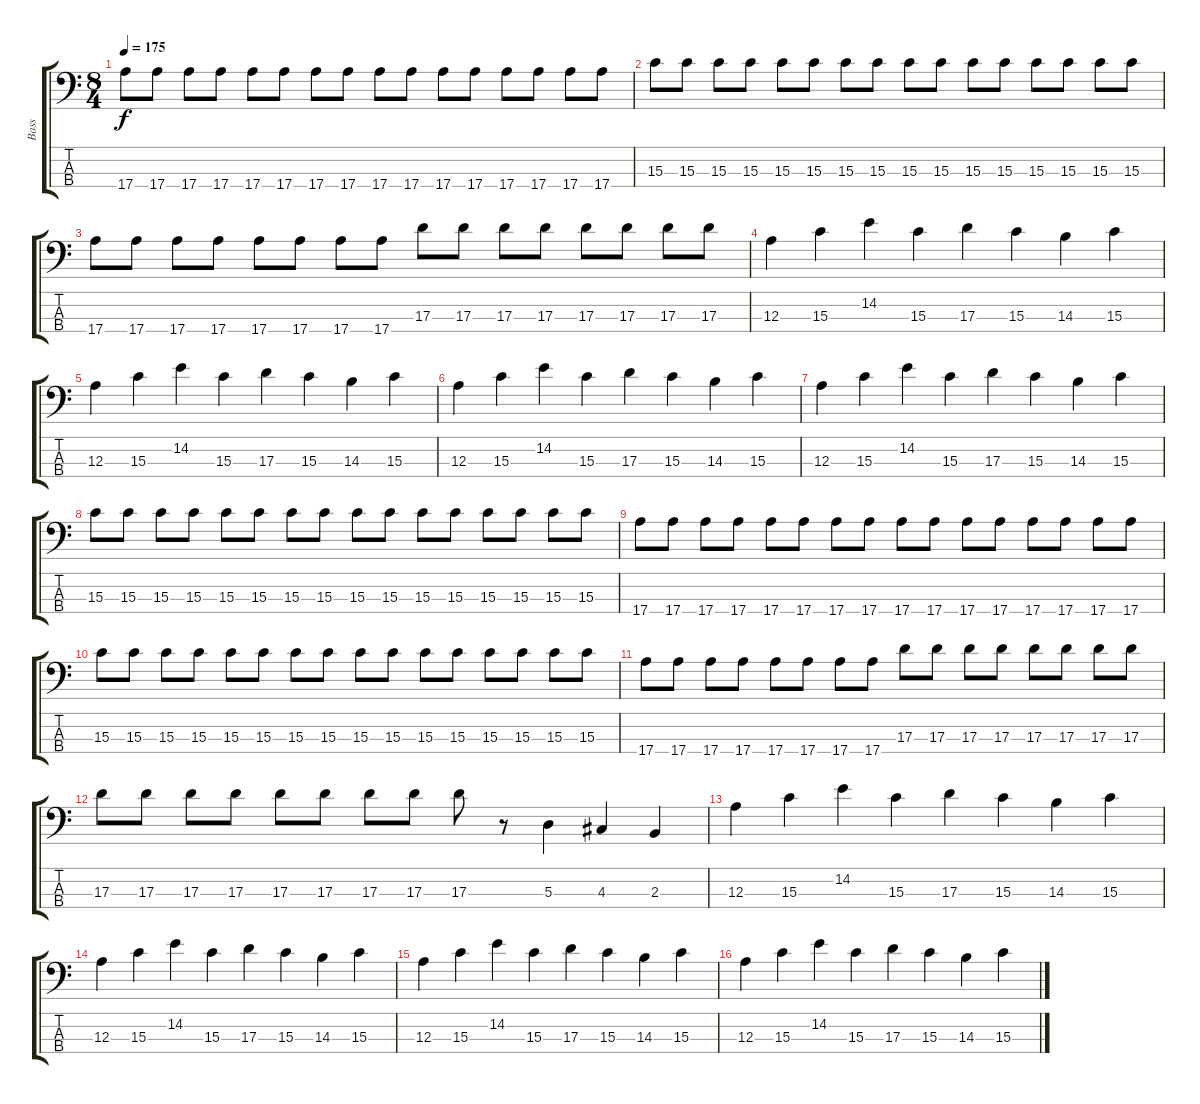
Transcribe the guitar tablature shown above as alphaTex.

\track ("Bass" "Bass") {instrument electricbasspick}
\staff {score tabs}
\tuning (G2 D2 A1 E1) {hide}
\ts (8 4)
\tempo 175
\clef f4
\ks c
17.4.8{dy f} 17.4.8 17.4.8 17.4.8 17.4.8 17.4.8 17.4.8 17.4.8 17.4.8 17.4.8 17.4.8 17.4.8 17.4.8 17.4.8 17.4.8 17.4.8 |
15.3.8 15.3.8 15.3.8 15.3.8 15.3.8 15.3.8 15.3.8 15.3.8 15.3.8 15.3.8 15.3.8 15.3.8 15.3.8 15.3.8 15.3.8 15.3.8 |
17.4.8 17.4.8 17.4.8 17.4.8 17.4.8 17.4.8 17.4.8 17.4.8 17.3.8 17.3.8 17.3.8 17.3.8 17.3.8 17.3.8 17.3.8 17.3.8 |
12.3.4 15.3.4 14.2.4 15.3.4 17.3.4 15.3.4 14.3.4 15.3.4 |
12.3.4 15.3.4 14.2.4 15.3.4 17.3.4 15.3.4 14.3.4 15.3.4 |
12.3.4 15.3.4 14.2.4 15.3.4 17.3.4 15.3.4 14.3.4 15.3.4 |
12.3.4 15.3.4 14.2.4 15.3.4 17.3.4 15.3.4 14.3.4 15.3.4 |
15.3.8 15.3.8 15.3.8 15.3.8 15.3.8 15.3.8 15.3.8 15.3.8 15.3.8 15.3.8 15.3.8 15.3.8 15.3.8 15.3.8 15.3.8 15.3.8 |
17.4.8 17.4.8 17.4.8 17.4.8 17.4.8 17.4.8 17.4.8 17.4.8 17.4.8 17.4.8 17.4.8 17.4.8 17.4.8 17.4.8 17.4.8 17.4.8 |
15.3.8 15.3.8 15.3.8 15.3.8 15.3.8 15.3.8 15.3.8 15.3.8 15.3.8 15.3.8 15.3.8 15.3.8 15.3.8 15.3.8 15.3.8 15.3.8 |
17.4.8 17.4.8 17.4.8 17.4.8 17.4.8 17.4.8 17.4.8 17.4.8 17.3.8 17.3.8 17.3.8 17.3.8 17.3.8 17.3.8 17.3.8 17.3.8 |
17.3.8 17.3.8 17.3.8 17.3.8 17.3.8 17.3.8 17.3.8 17.3.8 17.3.8 r.8 5.3.4 4.3.4 2.3.4 |
12.3.4 15.3.4 14.2.4 15.3.4 17.3.4 15.3.4 14.3.4 15.3.4 |
12.3.4 15.3.4 14.2.4 15.3.4 17.3.4 15.3.4 14.3.4 15.3.4 |
12.3.4 15.3.4 14.2.4 15.3.4 17.3.4 15.3.4 14.3.4 15.3.4 |
12.3.4 15.3.4 14.2.4 15.3.4 17.3.4 15.3.4 14.3.4 15.3.4
